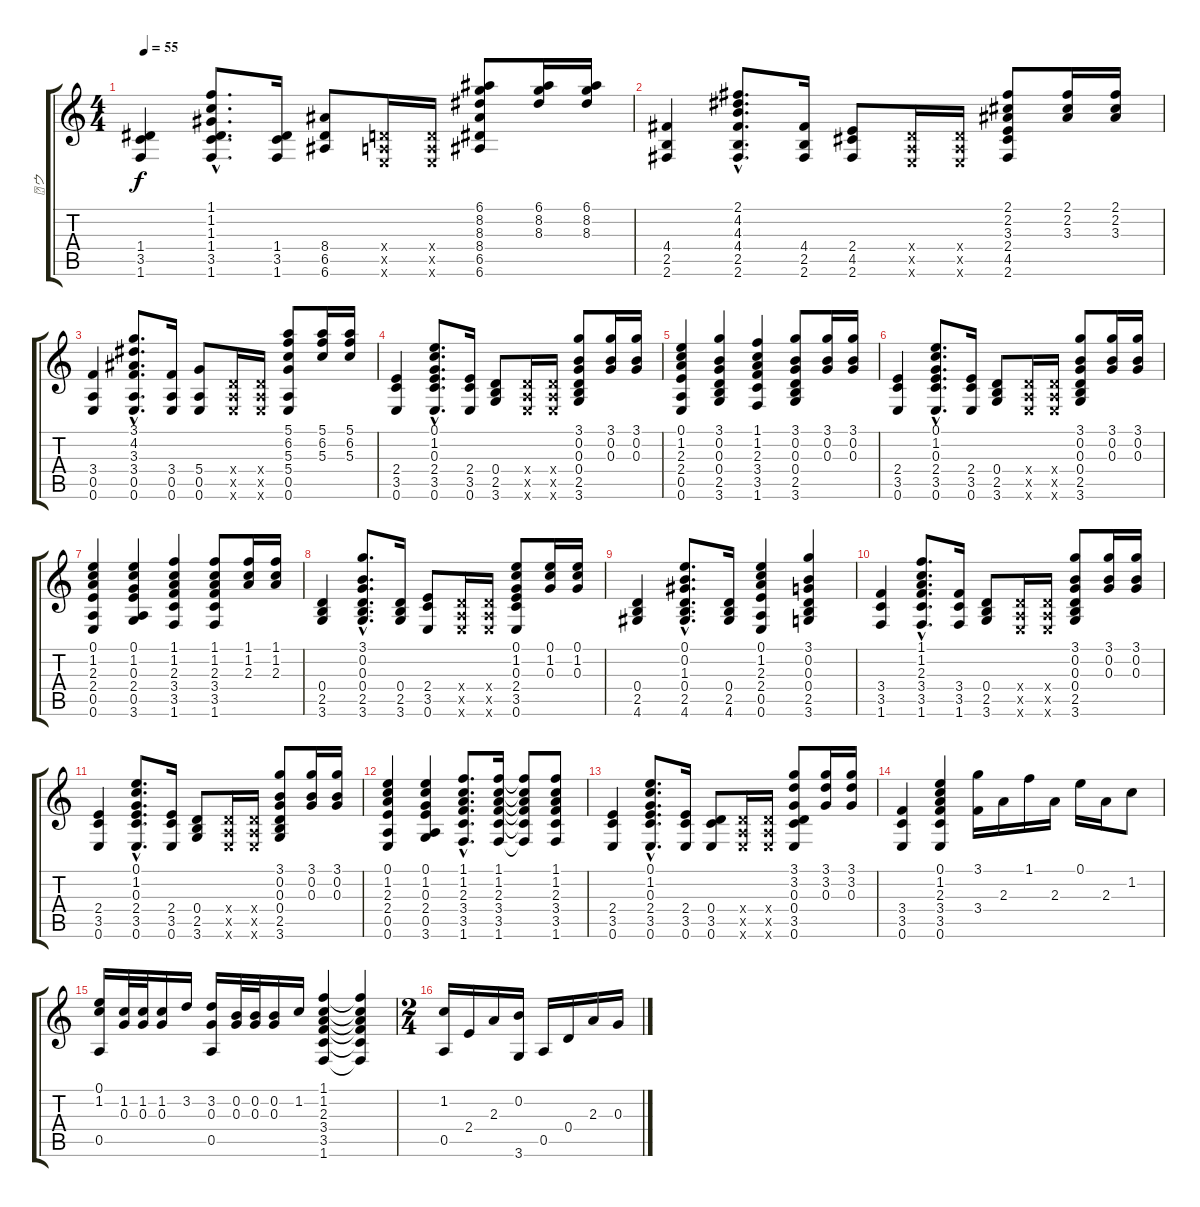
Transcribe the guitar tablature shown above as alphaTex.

\track ("ウ" "ウ") {instrument electricguitarclean}
\staff {score tabs}
\tuning (E4 B3 G3 D3 A2 E2) {hide}
\ts (4 4)
\tempo 55
\clef g2
\ks c
(1.4 3.5 1.6).4{dy f} (1.1{hac} 1.2{hac} 1.3{hac} 1.4{hac} 3.5{hac} 1.6{hac}).8{d} (1.4 3.5 1.6).16 (8.4 6.5 6.6).8 (0.4{x} 0.5{x} 0.6{x}).16 (0.4{x} 0.5{x} 0.6{x}).16 (6.1 8.2 8.3 8.4 6.5 6.6).8 (6.1 8.2 8.3).16 (6.1 8.2 8.3).16 |
(4.4 2.5 2.6).4 (2.1{hac} 4.2{hac} 4.3{hac} 4.4{hac} 2.5{hac} 2.6{hac}).8{d} (4.4 2.5 2.6).16 (2.4 4.5 2.6).8 (0.4{x} 0.5{x} 0.6{x}).16 (0.4{x} 0.5{x} 0.6{x}).16 (2.1 2.2 3.3 2.4 4.5 2.6).8 (2.1 2.2 3.3).16 (2.1 2.2 3.3).16 |
(3.4 0.5 0.6).4 (3.1{hac} 4.2{hac} 3.3{hac} 3.4{hac} 0.5{hac} 0.6{hac}).8{d} (3.4 0.5 0.6).16 (5.4 0.5 0.6).8 (0.4{x} 0.5{x} 0.6{x}).16 (0.4{x} 0.5{x} 0.6{x}).16 (5.1 6.2 5.3 5.4 0.5 0.6).8 (5.1 6.2 5.3).16 (5.1 6.2 5.3).16 |
(2.4 3.5 0.6).4 (0.1{hac} 1.2{hac} 0.3{hac} 2.4{hac} 3.5{hac} 0.6{hac}).8{d} (2.4 3.5 0.6).16 (0.4 2.5 3.6).8 (0.4{x} 0.5{x} 0.6{x}).16 (0.4{x} 0.5{x} 0.6{x}).16 (3.1 0.2 0.3 0.4 2.5 3.6).8 (3.1 0.2 0.3).16 (3.1 0.2 0.3).16 |
(0.1 1.2 2.3 2.4 0.5 0.6).4 (3.1 0.2 0.3 0.4 2.5 3.6).4 (1.1 1.2 2.3 3.4 3.5 1.6).4 (3.1 0.2 0.3 0.4 2.5 3.6).8 (3.1 0.2 0.3).16 (3.1 0.2 0.3).16 |
(2.4 3.5 0.6).4 (0.1{hac} 1.2{hac} 0.3{hac} 2.4{hac} 3.5{hac} 0.6{hac}).8{d} (2.4 3.5 0.6).16 (0.4 2.5 3.6).8 (0.4{x} 0.5{x} 0.6{x}).16 (0.4{x} 0.5{x} 0.6{x}).16 (3.1 0.2 0.3 0.4 2.5 3.6).8 (3.1 0.2 0.3).16 (3.1 0.2 0.3).16 |
(0.1 1.2 2.3 2.4 0.5 0.6).4 (0.1 1.2 0.3 2.4 0.5 3.6).4 (1.1 1.2 2.3 3.4 3.5 1.6).4 (1.1 1.2 2.3 3.4 3.5 1.6).8 (1.1 1.2 2.3).16 (1.1 1.2 2.3).16 |
(0.4 2.5 3.6).4 (3.1{hac} 0.2{hac} 0.3{hac} 0.4{hac} 2.5{hac} 3.6{hac}).8{d} (0.4 2.5 3.6).16 (2.4 3.5 0.6).8 (0.4{x} 0.5{x} 0.6{x}).16 (0.4{x} 0.5{x} 0.6{x}).16 (0.1 1.2 0.3 2.4 3.5 0.6).8 (0.1 1.2 0.3).16 (0.1 1.2 0.3).16 |
(0.4 2.5 4.6).4 (0.1{hac} 0.2{hac} 1.3{hac} 0.4{hac} 2.5{hac} 4.6{hac}).8{d} (0.4 2.5 4.6).16 (0.1 1.2 2.3 2.4 0.5 0.6).4 (3.1 0.2 0.3 0.4 2.5 3.6).4 |
(3.4 3.5 1.6).4 (1.1{hac} 1.2{hac} 2.3{hac} 3.4{hac} 3.5{hac} 1.6{hac}).8{d} (3.4 3.5 1.6).16 (0.4 2.5 3.6).8 (0.4{x} 0.5{x} 0.6{x}).16 (0.4{x} 0.5{x} 0.6{x}).16 (3.1 0.2 0.3 0.4 2.5 3.6).8 (3.1 0.2 0.3).16 (3.1 0.2 0.3).16 |
(2.4 3.5 0.6).4 (0.1{hac} 1.2{hac} 0.3{hac} 2.4{hac} 3.5{hac} 0.6{hac}).8{d} (2.4 3.5 0.6).16 (0.4 2.5 3.6).8 (0.4{x} 0.5{x} 0.6{x}).16 (0.4{x} 0.5{x} 0.6{x}).16 (3.1 0.2 0.3 0.4 2.5 3.6).8 (3.1 0.2 0.3).16 (3.1 0.2 0.3).16 |
(0.1 1.2 2.3 2.4 0.5 0.6).4 (0.1 1.2 0.3 2.4 0.5 3.6).4 (1.1{hac} 1.2{hac} 2.3{hac} 3.4{hac} 3.5{hac} 1.6{hac}).8{d} (1.1 1.2 2.3 3.4 3.5 1.6).16 (1.1{t} 1.2{t} 2.3{t} 3.4{t} 3.5{t} 1.6{t}).8 (1.1 1.2 2.3 3.4 3.5 1.6).8 |
(2.4 3.5 0.6).4 (0.1{hac} 1.2{hac} 0.3{hac} 2.4{hac} 3.5{hac} 0.6{hac}).8{d} (2.4 3.5 0.6).16 (0.4 3.5 0.6).8 (0.4{x} 0.5{x} 0.6{x}).16 (0.4{x} 0.5{x} 0.6{x}).16 (3.1 3.2 0.3 0.4 3.5 0.6).8 (3.1 3.2 0.3).16 (3.1 3.2 0.3).16 |
(3.4 3.5 0.6).4 (0.1 1.2 2.3 3.4 3.5 0.6).4 (3.1 3.4).16 2.3.16 1.1.16 2.3.16 0.1.16 2.3.16 1.2.8 |
(0.1 1.2 0.5).16 (1.2 0.3).32 (1.2 0.3).32 (1.2 0.3).16 3.2.16 (3.2 0.3 0.5).16 (0.2 0.3).32 (0.2 0.3).32 (0.2 0.3).16 1.2.16 (1.1 1.2 2.3 3.4 3.5 1.6).4 (1.1{t} 1.2{t} 2.3{t} 3.4{t} 3.5{t} 1.6{t}).4 |
\ts (2 4)
(1.2 0.5).16 2.4.16 2.3.16 (0.2 3.6).16 0.5.16 0.4.16 2.3.16 0.3.16
